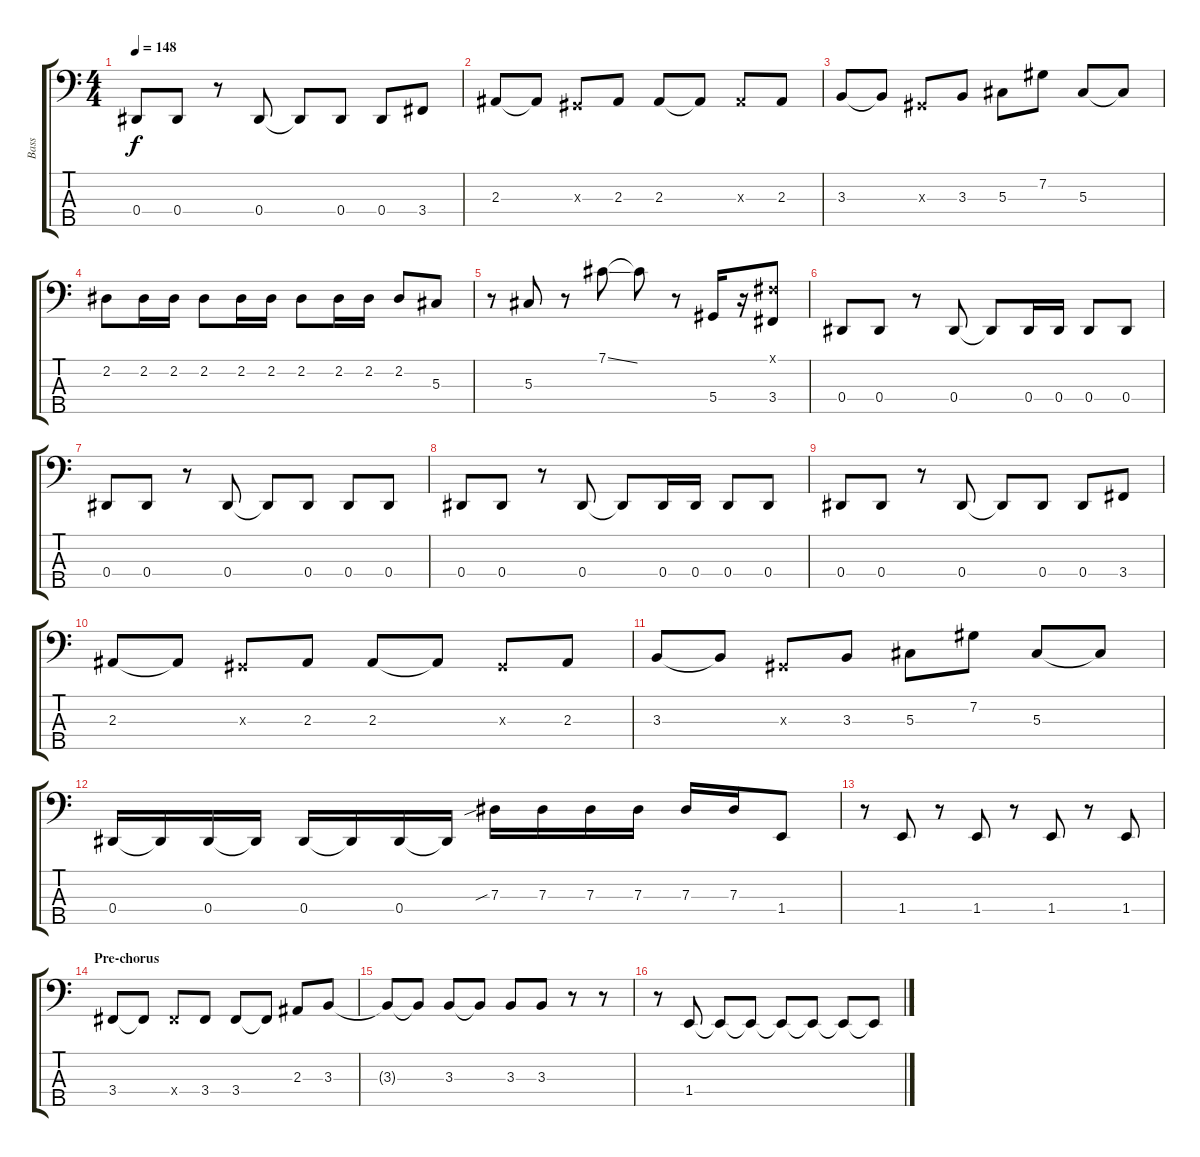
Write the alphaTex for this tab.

\track ("Bass" "Bass") {instrument electricbasspick}
\staff {score tabs}
\tuning (Gb2 Db2 Ab1 Eb1 Bb0) {hide}
\ts (4 4)
\tempo 148
\clef f4
\ks c
0.4.8{dy f} 0.4.8 r.8 0.4.8 0.4{t}.8 0.4.8 0.4.8 3.4.8 |
2.3.8 2.3{t}.8 0.3{x}.8 2.3.8 2.3.8 2.3{t}.8 2.3{x}.8 2.3.8 |
3.3.8 3.3{t}.8 0.3{x}.8 3.3.8 5.3.8 7.2.8 5.3.8 5.3{t}.8 |
2.2.8 2.2.16 2.2.16 2.2.8 2.2.16 2.2.16 2.2.8 2.2.16 2.2.16 2.2.8 5.3.8 |
r.8 5.3.8 r.8 7.1{ss}.8 7.1{t}.8 r.8 5.4.16 r.16 (0.1{x} 3.4).8 |
0.4.8 0.4.8 r.8 0.4.8 0.4{t}.8 0.4.16 0.4.16 0.4.8 0.4.8 |
0.4.8 0.4.8 r.8 0.4.8 0.4{t}.8 0.4.8 0.4.8 0.4.8 |
0.4.8 0.4.8 r.8 0.4.8 0.4{t}.8 0.4.16 0.4.16 0.4.8 0.4.8 |
0.4.8 0.4.8 r.8 0.4.8 0.4{t}.8 0.4.8 0.4.8 3.4.8 |
2.3.8 2.3{t}.8 0.3{x}.8 2.3.8 2.3.8 2.3{t}.8 0.3{x}.8 2.3.8 |
3.3.8 3.3{t}.8 0.3{x}.8 3.3.8 5.3.8 7.2.8 5.3.8 5.3{t}.8 |
0.4.16 0.4{t}.16 0.4.16 0.4{t}.16 0.4.16 0.4{t}.16 0.4.16 0.4{t}.16 7.3{sib}.16 7.3.16 7.3.16 7.3.16 7.3.16 7.3.16 1.4.8 |
r.8 1.4.8 r.8 1.4.8 r.8 1.4.8 r.8 1.4.8 |
\section ("" "Pre-chorus")
3.4.8 3.4{t}.8 3.4{x}.8 3.4.8 3.4.8 3.4{t}.8 2.3.8 3.3.8 |
3.3{t}.8 3.3{t}.8 3.3.8 3.3{t}.8 3.3.8 3.3.8 r.8 r.8 |
r.8 1.4.8 1.4{t}.8 1.4{t}.8 1.4{t}.8 1.4{t}.8 1.4{t}.8 1.4{t}.8
